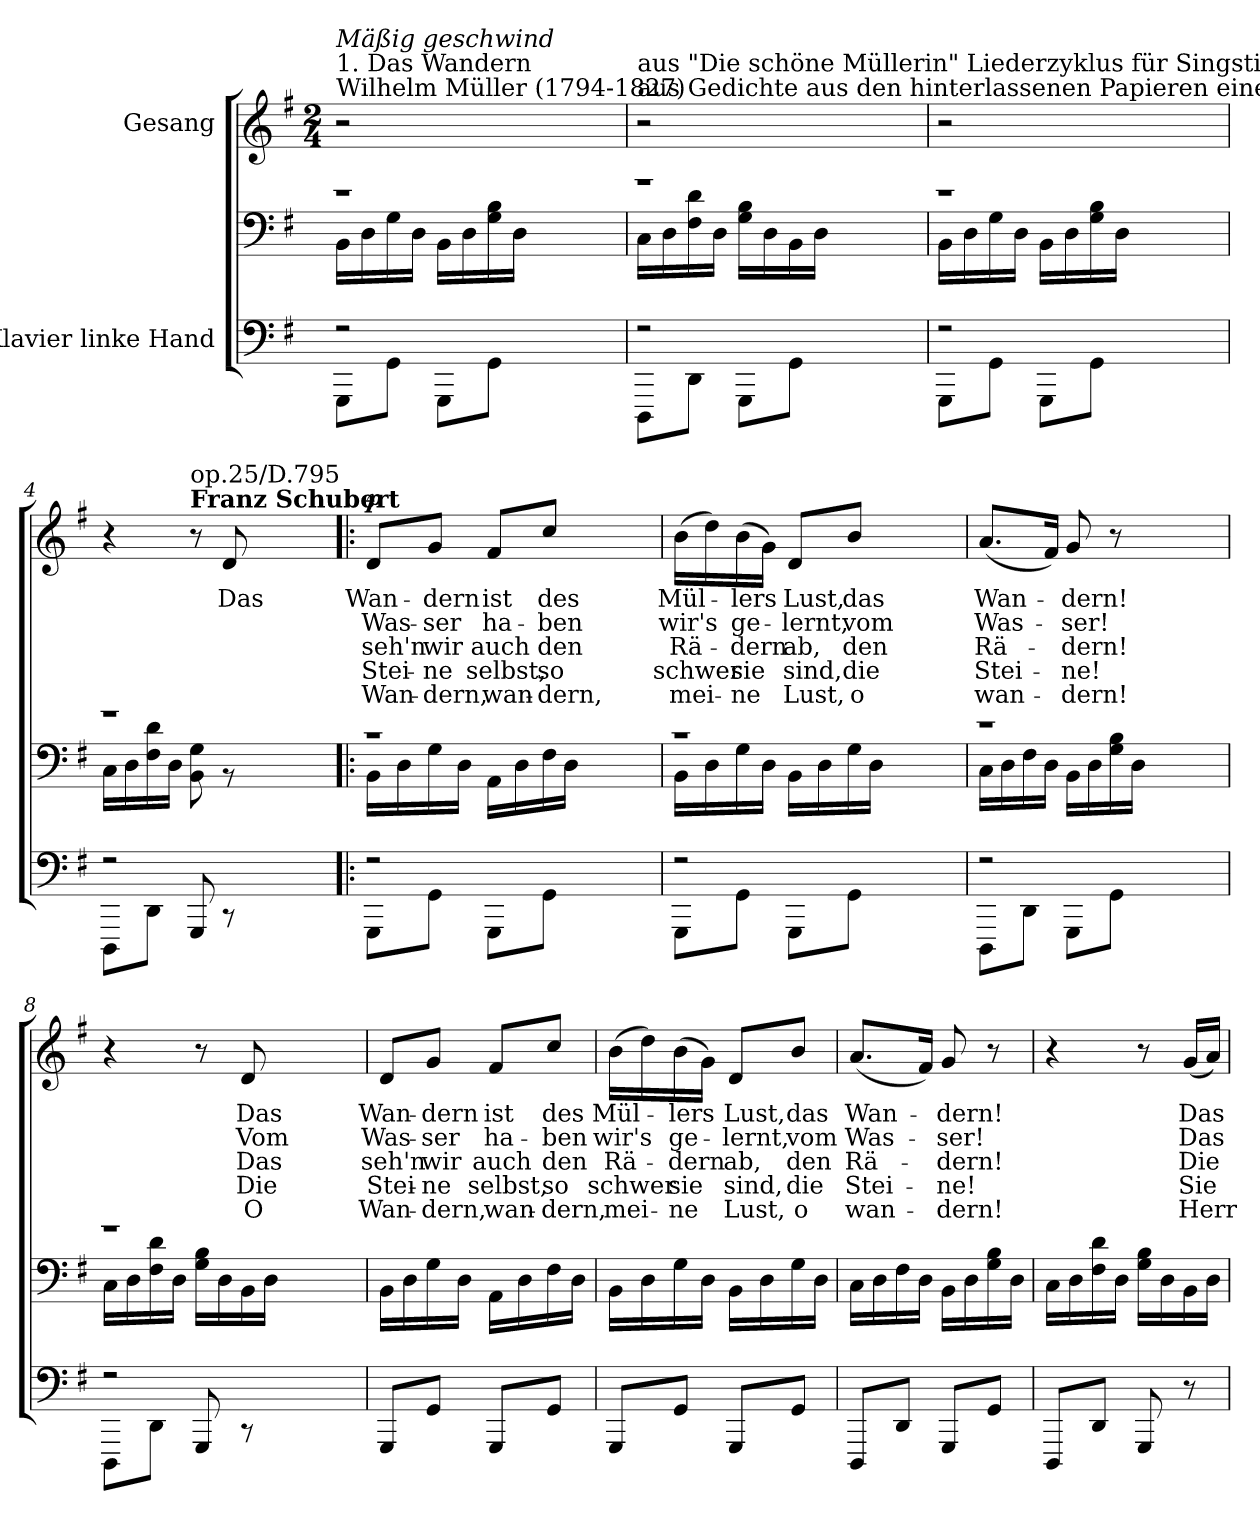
**kern	**kern	**dynam	**kern	**text	**text	**text	**text	**text	**dynam
*part2	*part2	*part2	*part1	*part1	*part1	*part1	*part1	*part1	*part1
*staff3	*staff2	*staff2/3	*staff1	*staff1	*staff1	*staff1	*staff1	*staff1	*staff1
*I"Klavier linke Hand	*	*	*I"Gesang	*	*	*	*	*	*
*clefF4	*clefF4	*	*clefG2	*	*	*	*	*	*
*k[f#]	*k[f#]	*	*k[f#]	*	*	*	*	*	*
*	*	*	*M2/4	*	*	*	*	*	*
=1	=1	=1	=1	=1	=1	=1	=1	=1	=1
*^	*^	*	*	*	*	*	*	*	*
!	!	!	!	!	!LO:TX:a:t=Wilhelm Müller (1794-1827)	!	!	!	!	!	!
!	!	!	!	!	!LO:TX:a:t=1. Das Wandern	!	!	!	!	!	!
!	!	!	!	!	!LO:TX:a:i:t=Mäßig geschwind	!	!	!	!	!	!
2r	8GGG\L	1r	16BB\LL	.	2r	.	.	.	.	.	.
.	.	.	16D\	.	.	.	.	.	.	.	.
.	8GG\J	.	16G\	.	.	.	.	.	.	.	.
.	.	.	16D\JJ	.	.	.	.	.	.	.	.
.	8GGG\L	.	16BB\LL	.	.	.	.	.	.	.	.
.	.	.	16D\	.	.	.	.	.	.	.	.
.	8GG\J	.	16G\ 16B\	.	.	.	.	.	.	.	.
.	.	.	16D\JJ	.	.	.	.	.	.	.	.
2ryy	2ryy	.	2ryy	.	2ryy	.	.	.	.	.	.
=2	=2	=2	=2	=2	=2	=2	=2	=2	=2	=2	=2
!	!	!	!	!	!LO:TX:a:t=aus Gedichte aus den hinterlassenen Papieren eines reisenden Waldhornisten 1	!	!	!	!	!	!
!	!	!	!	!	!LO:TX:a:t=aus "Die schöne Müllerin" Liederzyklus für Singstimme und Klavier	!	!	!	!	!	!
2r	8DDD\L	1r	16C\LL	.	2r	.	.	.	.	.	.
.	.	.	16D\	.	.	.	.	.	.	.	.
.	8DD\J	.	16F#\ 16d\	.	.	.	.	.	.	.	.
.	.	.	16D\JJ	.	.	.	.	.	.	.	.
.	8GGG\L	.	16G\ 16B\LL	.	.	.	.	.	.	.	.
.	.	.	16D\	.	.	.	.	.	.	.	.
.	8GG\J	.	16BB\	.	.	.	.	.	.	.	.
.	.	.	16D\JJ	.	.	.	.	.	.	.	.
2ryy	2ryy	.	2ryy	.	2ryy	.	.	.	.	.	.
!!LO:LB:g=z
=3	=3	=3	=3	=3	=3	=3	=3	=3	=3	=3	=3
2r	8GGG\L	1r	16BB\LL	.	2r	.	.	.	.	.	.
.	.	.	16D\	.	.	.	.	.	.	.	.
.	8GG\J	.	16G\	.	.	.	.	.	.	.	.
.	.	.	16D\JJ	.	.	.	.	.	.	.	.
.	8GGG\L	.	16BB\LL	.	.	.	.	.	.	.	.
.	.	.	16D\	.	.	.	.	.	.	.	.
.	8GG\J	.	16G\ 16B\	.	.	.	.	.	.	.	.
.	.	.	16D\JJ	.	.	.	.	.	.	.	.
2ryy	2ryy	.	2ryy	.	2ryy	.	.	.	.	.	.
=4	=4	=4	=4	=4	=4	=4	=4	=4	=4	=4	=4
2r	8DDD\L	1r	16C\LL	.	4r	.	.	.	.	.	.
.	.	.	16D\	.	.	.	.	.	.	.	.
.	8DD\J	.	16F#\ 16d\	.	.	.	.	.	.	.	.
.	.	.	16D\JJ	.	.	.	.	.	.	.	.
!	!	!	!	!	!LO:TX:a:B:t=Franz Schubert	!	!	!	!	!	!
!	!	!	!	!	!LO:TX:a:t=op.25/D.795	!	!	!	!	!	!
.	8GGG/	.	8BB\ 8G\	.	8r	.	.	.	.	.	.
!	!	!	!	!	!	!LO:LY:b	!	!	!	!	!
.	8r	.	8r	.	8d/	Das	.	.	.	.	.
2ryy	2ryy	.	2ryy	.	2ryy	.	.	.	.	.	.
!!LO:LB:g=z
=5!|:	=5!|:	=5!|:	=5!|:	=5!|:	=5!|:	=5!|:	=5!|:	=5!|:	=5!|:	=5!|:	=5!|:
!	!	!	!	!	!	!LO:LY:b	!LO:LY:b	!LO:LY:b	!LO:LY:b	!LO:LY:b	!LO:DY:b
2r	8GGG\L	1r	16BB\LL	.	8d/L	Wan-	Was-	seh'n	Stei-	Wan-	p
.	.	.	16D\	.	.	.	.	.	.	.	.
!	!	!	!	!	!	!LO:LY:b	!LO:LY:b	!LO:LY:b	!LO:LY:b	!LO:LY:b	!
.	8GG\J	.	16G\	.	8g/J	dern	ser	wir	ne	dern,	.
.	.	.	16D\JJ	.	.	.	.	.	.	.	.
!	!	!	!	!	!	!LO:LY:b	!LO:LY:b	!LO:LY:b	!LO:LY:b	!LO:LY:b	!
.	8GGG\L	.	16AA\LL	.	8f#/L	ist	ha-	auch	selbst,	wan-	.
.	.	.	16D\	.	.	.	.	.	.	.	.
!	!	!	!	!	!	!LO:LY:b	!LO:LY:b	!LO:LY:b	!LO:LY:b	!LO:LY:b	!
.	8GG\J	.	16F#\	.	8cc/J	des	ben	den	so	dern,	.
.	.	.	16D\JJ	.	.	.	.	.	.	.	.
2ryy	2ryy	.	2ryy	.	2ryy	.	.	.	.	.	.
=6	=6	=6	=6	=6	=6	=6	=6	=6	=6	=6	=6
!	!	!	!	!	!	!LO:LY:b	!LO:LY:b	!LO:LY:b	!LO:LY:b	!LO:LY:b	!
2r	8GGG\L	1r	16BB\LL	.	(16b\LL	Mül-	wir's	Rä-	schwer	mei-	.
.	.	.	16D\	.	16dd\)	.	.	.	.	.	.
!	!	!	!	!	!	!LO:LY:b	!LO:LY:b	!LO:LY:b	!LO:LY:b	!LO:LY:b	!
.	8GG\J	.	16G\	.	(16b\	lers	ge-	dern	sie	ne	.
.	.	.	16D\JJ	.	16g\JJ)	.	.	.	.	.	.
!	!	!	!	!	!	!LO:LY:b	!LO:LY:b	!LO:LY:b	!LO:LY:b	!LO:LY:b	!
.	8GGG\L	.	16BB\LL	.	8d/L	Lust,	lernt,	ab,	sind,	Lust,	.
.	.	.	16D\	.	.	.	.	.	.	.	.
!	!	!	!	!	!	!LO:LY:b	!LO:LY:b	!LO:LY:b	!LO:LY:b	!LO:LY:b	!
.	8GG\J	.	16G\	.	8b/J	das	vom	den	die	o	.
.	.	.	16D\JJ	.	.	.	.	.	.	.	.
2ryy	2ryy	.	2ryy	.	2ryy	.	.	.	.	.	.
=7	=7	=7	=7	=7	=7	=7	=7	=7	=7	=7	=7
!	!	!	!	!	!	!LO:LY:b	!LO:LY:b	!LO:LY:b	!LO:LY:b	!LO:LY:b	!
2r	8DDD\L	1r	16C\LL	.	(8.a/L	Wan-	Was-	Rä-	Stei-	wan-	.
.	.	.	16D\	.	.	.	.	.	.	.	.
.	8DD\J	.	16F#\	.	.	.	.	.	.	.	.
.	.	.	16D\JJ	.	16f#/Jk)	.	.	.	.	.	.
!	!	!	!	!LO:DY:b	!	!LO:LY:b	!LO:LY:b	!LO:LY:b	!LO:LY:b	!LO:LY:b	!
!	!	!	!	!LO:DY:n=1:b	!	!	!	!	!	!	!
!	!	!	!	!LO:DY:n=2:b	!	!	!	!	!	!	!
.	8GGG\L	.	16BB\LL	p mf mf	8g/	dern!	ser!	dern!	ne!	dern!	.
.	.	.	16D\	.	.	.	.	.	.	.	.
.	8GG\J	.	16G\ 16B\	.	8r	.	.	.	.	.	.
.	.	.	16D\JJ	.	.	.	.	.	.	.	.
2ryy	2ryy	.	2ryy	.	2ryy	.	.	.	.	.	.
!!LO:PB:g=z
=8	=8	=8	=8	=8	=8	=8	=8	=8	=8	=8	=8
2r	8DDD\L	1r	16C\LL	.	4r	.	.	.	.	.	.
.	.	.	16D\	.	.	.	.	.	.	.	.
.	8DD\J	.	16F#\ 16d\	.	.	.	.	.	.	.	.
.	.	.	16D\JJ	.	.	.	.	.	.	.	.
.	8GGG/	.	16G\ 16B\LL	.	8r	.	.	.	.	.	.
.	.	.	16D\	.	.	.	.	.	.	.	.
!	!	!	!	!	!	!LO:LY:b	!LO:LY:b	!LO:LY:b	!LO:LY:b	!LO:LY:b	!
.	8r	.	16BB\	.	8d/	Das	Vom	Das	Die	O	.
.	.	.	16D\JJ	.	.	.	.	.	.	.	.
2ryy	2ryy	.	2ryy	.	2ryy	.	.	.	.	.	.
!!LO:LB:g=z
=9	=9	=9	=9	=9	=9	=9	=9	=9	=9	=9	=9
!	!	!	!	!	!	!LO:LY:b	!LO:LY:b	!LO:LY:b	!LO:LY:b	!LO:LY:b	!
*v	*v	*	*	*	*	*	*	*	*	*	*
*	*v	*v	*	*	*	*	*	*	*	*
8GGG/L	16BB\LL	.	8d/L	Wan-	Was-	seh'n	Stei-	Wan-	.
.	16D\	.	.	.	.	.	.	.	.
!	!	!	!	!LO:LY:b	!LO:LY:b	!LO:LY:b	!LO:LY:b	!LO:LY:b	!
8GG/J	16G\	.	8g/J	dern	ser	wir	ne	dern,	.
.	16D\JJ	.	.	.	.	.	.	.	.
!	!	!	!	!LO:LY:b	!LO:LY:b	!LO:LY:b	!LO:LY:b	!LO:LY:b	!
8GGG/L	16AA\LL	.	8f#/L	ist	ha-	auch	selbst,	wan-	.
.	16D\	.	.	.	.	.	.	.	.
!	!	!	!	!LO:LY:b	!LO:LY:b	!LO:LY:b	!LO:LY:b	!LO:LY:b	!
8GG/J	16F#\	.	8cc/J	des	ben	den	so	dern,	.
.	16D\JJ	.	.	.	.	.	.	.	.
=10	=10	=10	=10	=10	=10	=10	=10	=10	=10
!	!	!	!	!LO:LY:b	!LO:LY:b	!LO:LY:b	!LO:LY:b	!LO:LY:b	!
8GGG/L	16BB\LL	.	(16b\LL	Mül-	wir's	Rä-	schwer	mei-	.
.	16D\	.	16dd\)	.	.	.	.	.	.
!	!	!	!	!LO:LY:b	!LO:LY:b	!LO:LY:b	!LO:LY:b	!LO:LY:b	!
8GG/J	16G\	.	(16b\	lers	ge-	dern	sie	ne	.
.	16D\JJ	.	16g\JJ)	.	.	.	.	.	.
!	!	!	!	!LO:LY:b	!LO:LY:b	!LO:LY:b	!LO:LY:b	!LO:LY:b	!
8GGG/L	16BB\LL	.	8d/L	Lust,	lernt,	ab,	sind,	Lust,	.
.	16D\	.	.	.	.	.	.	.	.
!	!	!	!	!LO:LY:b	!LO:LY:b	!LO:LY:b	!LO:LY:b	!LO:LY:b	!
8GG/J	16G\	.	8b/J	das	vom	den	die	o	.
.	16D\JJ	.	.	.	.	.	.	.	.
=11	=11	=11	=11	=11	=11	=11	=11	=11	=11
!	!	!	!	!LO:LY:b	!LO:LY:b	!LO:LY:b	!LO:LY:b	!LO:LY:b	!
8DDD/L	16C\LL	.	(8.a/L	Wan-	Was-	Rä-	Stei-	wan-	.
.	16D\	.	.	.	.	.	.	.	.
8DD/J	16F#\	.	.	.	.	.	.	.	.
.	16D\JJ	.	16f#/Jk)	.	.	.	.	.	.
!	!	!	!	!LO:LY:b	!LO:LY:b	!LO:LY:b	!LO:LY:b	!LO:LY:b	!
8GGG/L	16BB\LL	.	8g/	dern!	ser!	dern!	ne!	dern!	.
.	16D\	.	.	.	.	.	.	.	.
8GG/J	16G\ 16B\	.	8r	.	.	.	.	.	.
.	16D\JJ	.	.	.	.	.	.	.	.
!!LO:LB:g=z
=12	=12	=12	=12	=12	=12	=12	=12	=12	=12
8DDD/L	16C\LL	.	4r	.	.	.	.	.	.
.	16D\	.	.	.	.	.	.	.	.
8DD/J	16F#\ 16d\	.	.	.	.	.	.	.	.
.	16D\JJ	.	.	.	.	.	.	.	.
8GGG/	16G\ 16B\LL	.	8r	.	.	.	.	.	.
.	16D\	.	.	.	.	.	.	.	.
!	!	!	!	!LO:LY:b	!LO:LY:b	!LO:LY:b	!LO:LY:b	!LO:LY:b	!
8r	16BB\	.	(16g/LL	Das	Das	Die	Sie	Herr	.
.	16D\JJ	.	16a/JJ)	.	.	.	.	.	.
=	=	=	=	=	=	=	=	=	=
*-	*-	*-	*-	*-	*-	*-	*-	*-	*-
